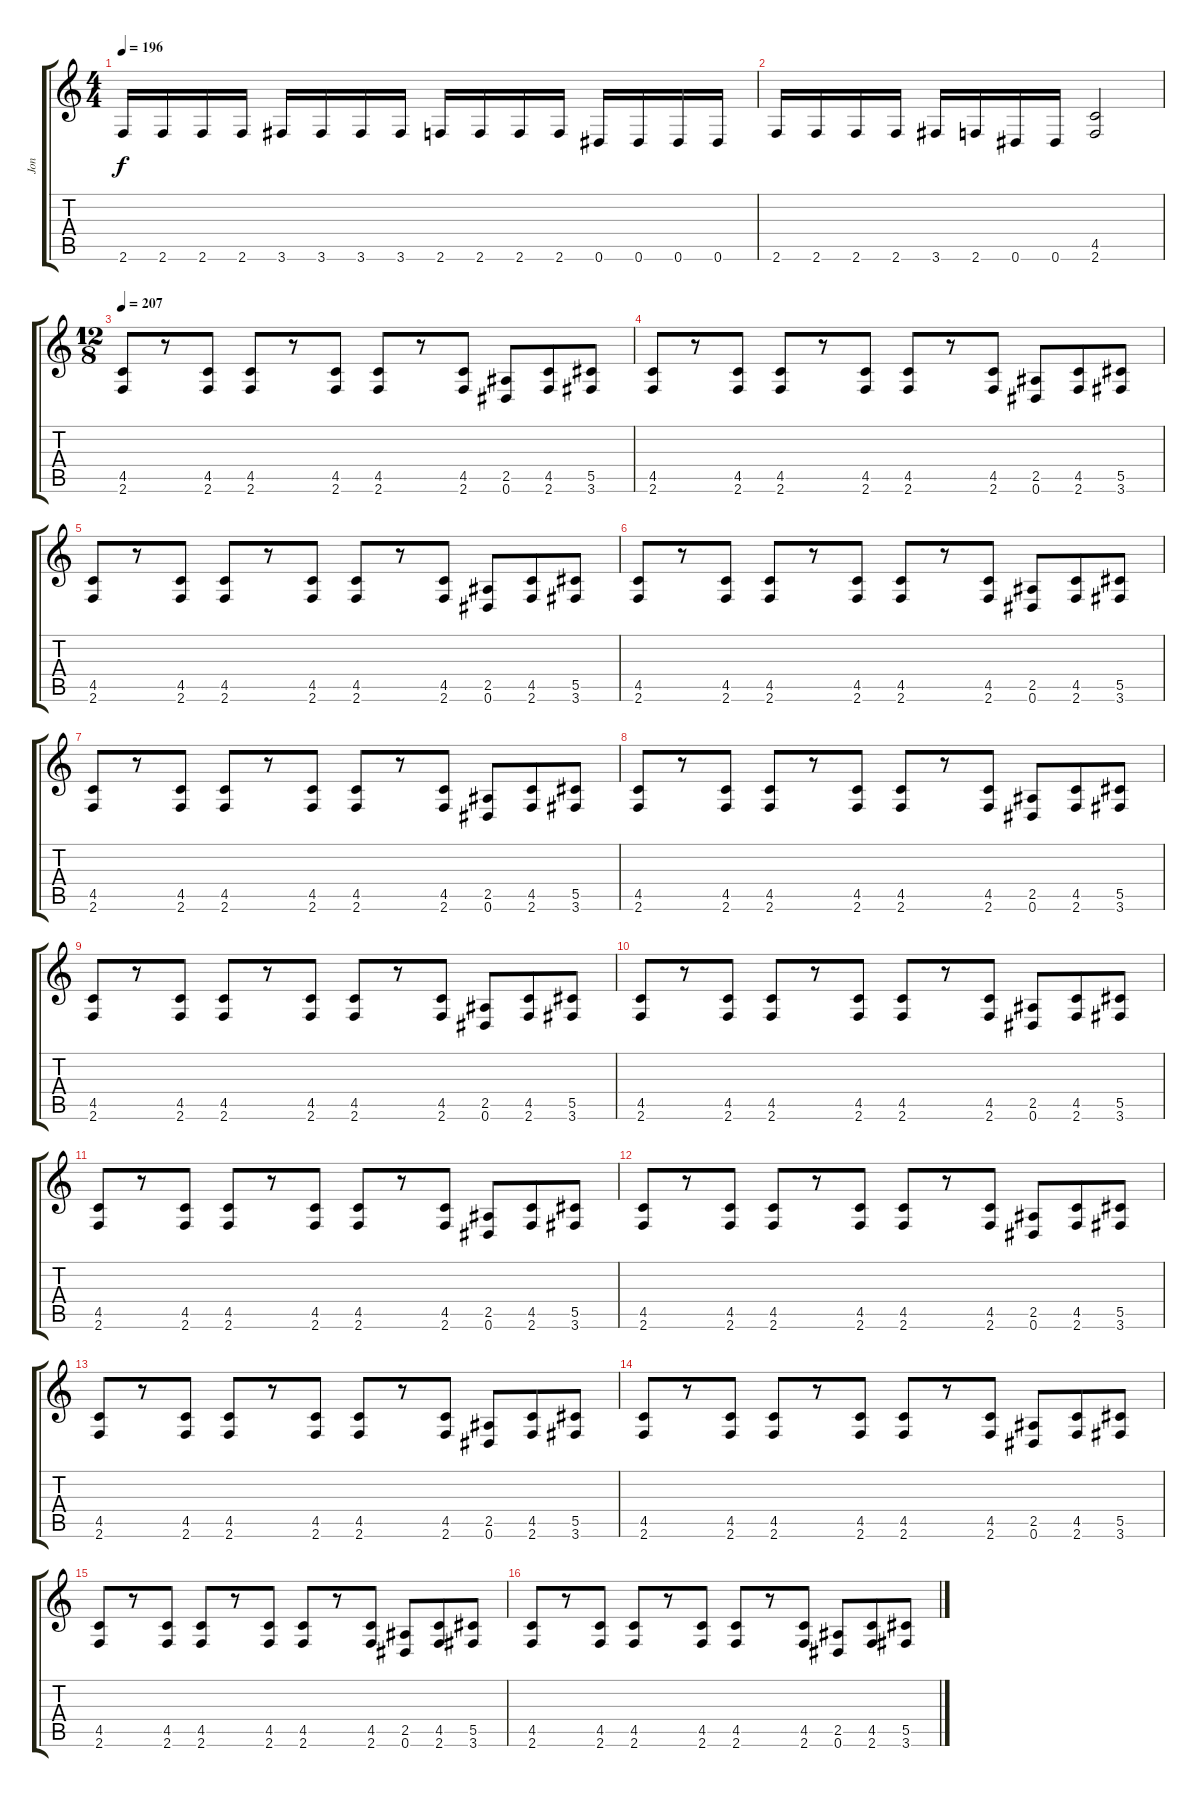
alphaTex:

\track ("Jon" "Jon") {instrument distortionguitar}
\staff {score tabs}
\tuning (Eb4 Bb3 Gb3 Db3 Ab2 Eb2) {hide}
\ts (4 4)
\tempo 196
\clef g2
\ks c
2.6.16{dy f} 2.6.16 2.6.16 2.6.16 3.6.16 3.6.16 3.6.16 3.6.16 2.6.16 2.6.16 2.6.16 2.6.16 0.6.16 0.6.16 0.6.16 0.6.16 |
2.6.16 2.6.16 2.6.16 2.6.16 3.6.16 2.6.16 0.6.16 0.6.16 (4.5 2.6).2 |
\ts (12 8)
\tempo 207
(4.5 2.6).8 r.8 (4.5 2.6).8 (4.5 2.6).8 r.8 (4.5 2.6).8 (4.5 2.6).8 r.8 (4.5 2.6).8 (2.5 0.6).8 (4.5 2.6).8 (5.5 3.6).8 |
(4.5 2.6).8 r.8 (4.5 2.6).8 (4.5 2.6).8 r.8 (4.5 2.6).8 (4.5 2.6).8 r.8 (4.5 2.6).8 (2.5 0.6).8 (4.5 2.6).8 (5.5 3.6).8 |
(4.5 2.6).8 r.8 (4.5 2.6).8 (4.5 2.6).8 r.8 (4.5 2.6).8 (4.5 2.6).8 r.8 (4.5 2.6).8 (2.5 0.6).8 (4.5 2.6).8 (5.5 3.6).8 |
(4.5 2.6).8 r.8 (4.5 2.6).8 (4.5 2.6).8 r.8 (4.5 2.6).8 (4.5 2.6).8 r.8 (4.5 2.6).8 (2.5 0.6).8 (4.5 2.6).8 (5.5 3.6).8 |
(4.5 2.6).8 r.8 (4.5 2.6).8 (4.5 2.6).8 r.8 (4.5 2.6).8 (4.5 2.6).8 r.8 (4.5 2.6).8 (2.5 0.6).8 (4.5 2.6).8 (5.5 3.6).8 |
(4.5 2.6).8 r.8 (4.5 2.6).8 (4.5 2.6).8 r.8 (4.5 2.6).8 (4.5 2.6).8 r.8 (4.5 2.6).8 (2.5 0.6).8 (4.5 2.6).8 (5.5 3.6).8 |
(4.5 2.6).8 r.8 (4.5 2.6).8 (4.5 2.6).8 r.8 (4.5 2.6).8 (4.5 2.6).8 r.8 (4.5 2.6).8 (2.5 0.6).8 (4.5 2.6).8 (5.5 3.6).8 |
(4.5 2.6).8 r.8 (4.5 2.6).8 (4.5 2.6).8 r.8 (4.5 2.6).8 (4.5 2.6).8 r.8 (4.5 2.6).8 (2.5 0.6).8 (4.5 2.6).8 (5.5 3.6).8 |
(4.5 2.6).8 r.8 (4.5 2.6).8 (4.5 2.6).8 r.8 (4.5 2.6).8 (4.5 2.6).8 r.8 (4.5 2.6).8 (2.5 0.6).8 (4.5 2.6).8 (5.5 3.6).8 |
(4.5 2.6).8 r.8 (4.5 2.6).8 (4.5 2.6).8 r.8 (4.5 2.6).8 (4.5 2.6).8 r.8 (4.5 2.6).8 (2.5 0.6).8 (4.5 2.6).8 (5.5 3.6).8 |
(4.5 2.6).8 r.8 (4.5 2.6).8 (4.5 2.6).8 r.8 (4.5 2.6).8 (4.5 2.6).8 r.8 (4.5 2.6).8 (2.5 0.6).8 (4.5 2.6).8 (5.5 3.6).8 |
(4.5 2.6).8 r.8 (4.5 2.6).8 (4.5 2.6).8 r.8 (4.5 2.6).8 (4.5 2.6).8 r.8 (4.5 2.6).8 (2.5 0.6).8 (4.5 2.6).8 (5.5 3.6).8 |
(4.5 2.6).8 r.8 (4.5 2.6).8 (4.5 2.6).8 r.8 (4.5 2.6).8 (4.5 2.6).8 r.8 (4.5 2.6).8 (2.5 0.6).8 (4.5 2.6).8 (5.5 3.6).8 |
(4.5 2.6).8 r.8 (4.5 2.6).8 (4.5 2.6).8 r.8 (4.5 2.6).8 (4.5 2.6).8 r.8 (4.5 2.6).8 (2.5 0.6).8 (4.5 2.6).8 (5.5 3.6).8
